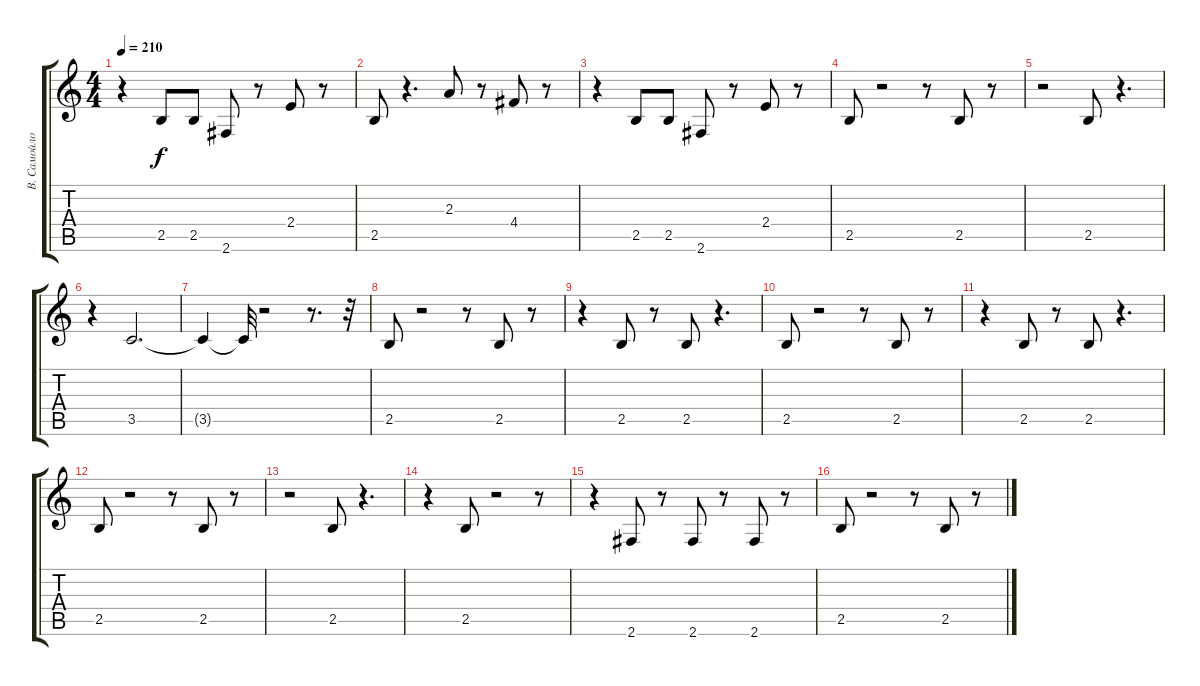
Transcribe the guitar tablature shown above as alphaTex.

\track ("В. Самойлов" "В. Самойло") {instrument distortionguitar}
\staff {score tabs}
\tuning (E4 B3 G3 D3 A2 E2) {hide}
\ts (4 4)
\tempo 210
\clef g2
\ks c
r.4{dy f} 2.5.8 2.5.8 2.6.8 r.8 2.4.8 r.8 |
2.5.8 r.4{d} 2.3.8 r.8 4.4.8 r.8 |
r.4 2.5.8 2.5.8 2.6.8 r.8 2.4.8 r.8 |
2.5.8 r.2 r.8 2.5.8 r.8 |
r.2 2.5.8 r.4{d} |
r.4 3.5.2{d} |
3.5{t}.4 3.5{t}.32 r.2 r.8{d} r.32 |
2.5.8 r.2 r.8 2.5.8 r.8 |
r.4 2.5.8 r.8 2.5.8 r.4{d} |
2.5.8 r.2 r.8 2.5.8 r.8 |
r.4 2.5.8 r.8 2.5.8 r.4{d} |
2.5.8 r.2 r.8 2.5.8 r.8 |
r.2 2.5.8 r.4{d} |
r.4 2.5.8 r.2 r.8 |
r.4 2.6.8 r.8 2.6.8 r.8 2.6.8 r.8 |
2.5.8 r.2 r.8 2.5.8 r.8
